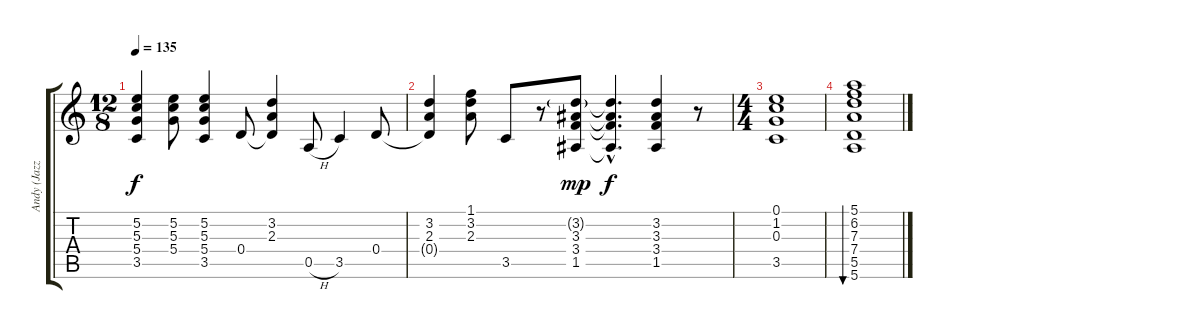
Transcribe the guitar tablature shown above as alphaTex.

\track ("Andy (Jazz Guitar)" "Andy (Jazz") {instrument acousticguitarsteel}
\staff {score tabs}
\tuning (E4 B3 G3 D3 A2 E2) {hide}
\ts (12 8)
\tempo 135
\clef g2
\ks c
(5.2 5.3 5.4 3.5).4{dy f} (5.2 5.3 5.4).8 (5.2 5.3 5.4 3.5).4 0.4.8 (3.2 2.3 0.4{t}).4 0.5{h}.8 3.5.4 0.4.8 |
(3.2 2.3 0.4{t}).4 (1.1 3.2 2.3).8 3.5.8 r.8 (3.2{g} 3.3 3.4 1.5).8{dy mp} (3.2{hac t} 3.3{hac t} 3.4{hac t} 1.5{hac t}).4{d dy f} (3.2 3.3 3.4 1.5).4 r.8 |
\ts (4 4)
(0.1 1.2 0.3 3.5).1 |
(5.1 6.2 7.3 7.4 5.5 5.6).1{bu 240}
